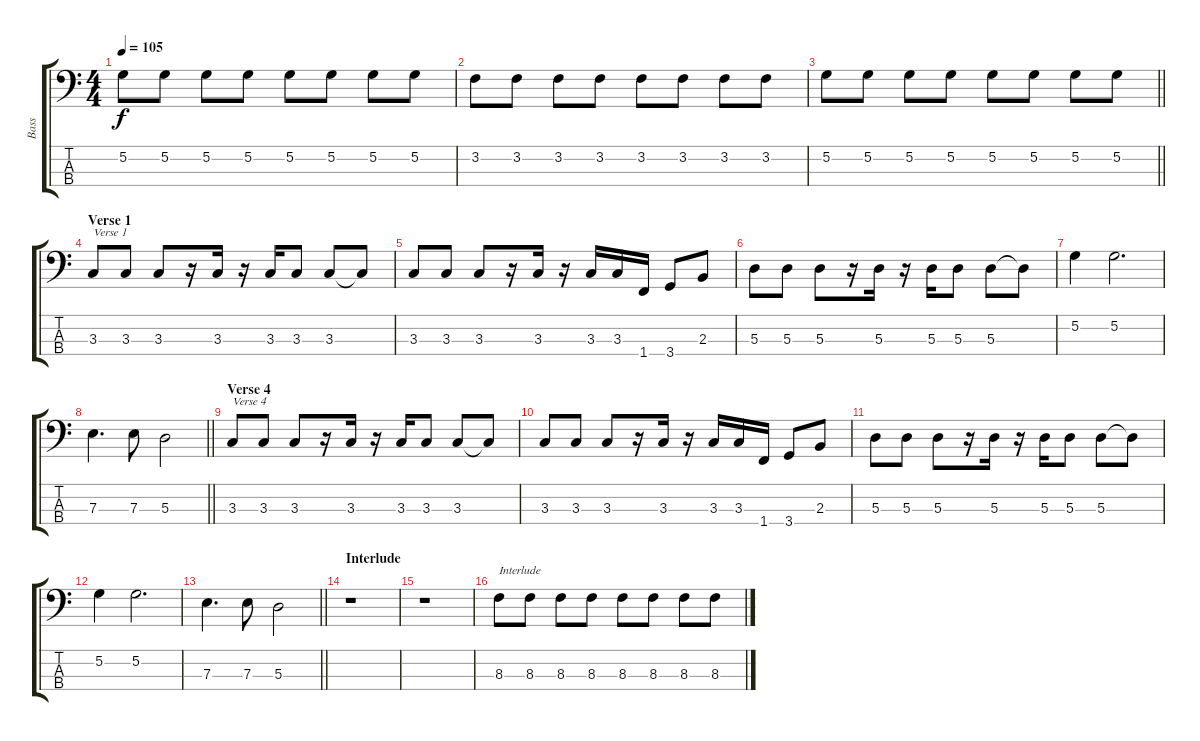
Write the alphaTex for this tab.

\track ("Bass" "Bass") {instrument electricbasspick}
\staff {score tabs}
\tuning (G2 D2 A1 E1) {hide}
\ts (4 4)
\tempo 105
\clef f4
\ks c
5.2.8{dy f} 5.2.8 5.2.8 5.2.8 5.2.8 5.2.8 5.2.8 5.2.8 |
3.2.8 3.2.8 3.2.8 3.2.8 3.2.8 3.2.8 3.2.8 3.2.8 |
\barLineRight lightlight
5.2.8 5.2.8 5.2.8 5.2.8 5.2.8 5.2.8 5.2.8 5.2.8 |
\section ("" "Verse 1")
3.3.8{txt "Verse 1"} 3.3.8 3.3.8 r.16 3.3.16 r.16 3.3.16 3.3.8 3.3.8 3.3{t}.8 |
3.3.8 3.3.8 3.3.8 r.16 3.3.16 r.16 3.3.16 3.3.16 1.4.16 3.4.8 2.3.8 |
5.3.8 5.3.8 5.3.8 r.16 5.3.16 r.16 5.3.16 5.3.8 5.3.8 5.3{t}.8 |
5.2.4 5.2.2{d} |
\barLineRight lightlight
7.3.4{d} 7.3.8 5.3.2 |
\section ("" "Verse 4")
3.3.8{txt "Verse 4"} 3.3.8 3.3.8 r.16 3.3.16 r.16 3.3.16 3.3.8 3.3.8 3.3{t}.8 |
3.3.8 3.3.8 3.3.8 r.16 3.3.16 r.16 3.3.16 3.3.16 1.4.16 3.4.8 2.3.8 |
5.3.8 5.3.8 5.3.8 r.16 5.3.16 r.16 5.3.16 5.3.8 5.3.8 5.3{t}.8 |
5.2.4 5.2.2{d} |
\barLineRight lightlight
7.3.4{d} 7.3.8 5.3.2 |
\section ("" "Interlude")
r.1 |
r.1 |
8.3.8{txt "Interlude"} 8.3.8 8.3.8 8.3.8 8.3.8 8.3.8 8.3.8 8.3.8
